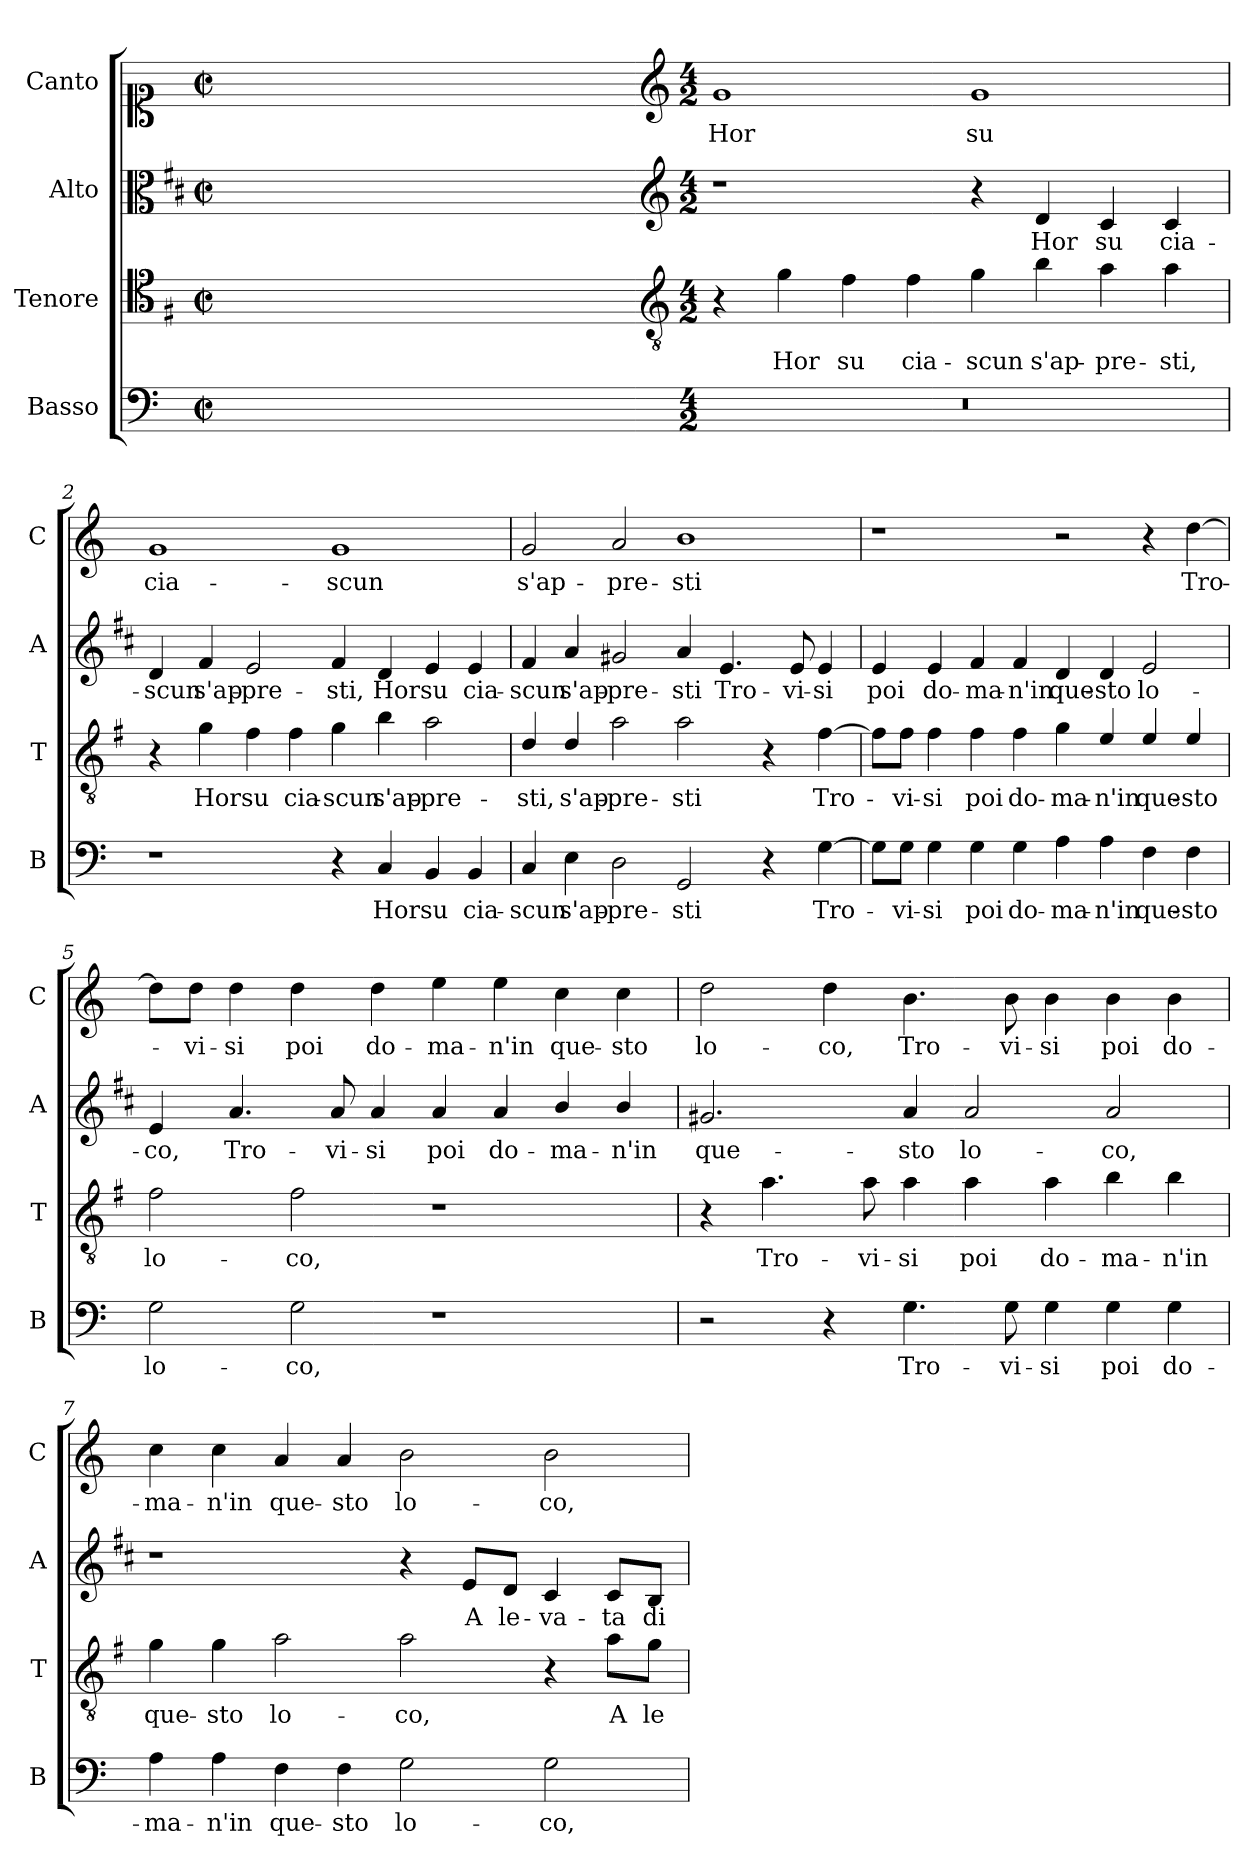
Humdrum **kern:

**kern	**text	**kern	**text	**kern	**text	**kern	**text
*part4	*part4	*part3	*part3	*part2	*part2	*part1	*part1
*staff4	*staff4	*staff3	*staff3	*staff2	*staff2	*staff1	*staff1
*I"Basso	*	*I"Tenore	*	*I"Alto	*	*I"Canto	*
*I'B	*	*I'T	*	*I'A	*	*I'C	*
*clefF4	*	*clefC4	*	*clefC3	*	*clefC1	*
*	*	*ITrd4c7	*	*ITrd1c2	*	*	*
*k[]	*	*k[]	*	*k[]	*	*k[]	*
*C:	*	*C:	*	*C:	*	*C:	*
*M2/2	*	*M2/2	*	*M2/2	*	*M2/2	*
*met(c|)	*	*met(c|)	*	*met(c|)	*	*met(c|)	*
=	=	=	=	=	=	=	=
1ryy	.	1ryy	.	1ryy	.	1ryy	.
=1X-	=1X-	=1X-	=1X-	=1X-	=1X-	=1X-	=1X-
4ryy	.	4ryy	.	4ryy	.	4ryy	.
4ryy	.	4ryy	.	4ryy	.	4ryy	.
4ryy	.	4ryy	.	4ryy	.	4ryy	.
4ryy	.	4ryy	.	4ryy	.	4ryy	.
=1-	=1-	=1-	=1-	=1-	=1-	=1-	=1-
*	*	*clefGv2	*	*clefG2	*	*clefG2	*
*M4/2	*	*M4/2	*	*M4/2	*	*M4/2	*
!	!	!	!	!	!	!	!LO:LY:b
0r	.	4r	.	1r	.	1g	Hor
!	!	!	!LO:LY:b	!	!	!	!
.	.	4c\	Hor	.	.	.	.
!	!	!	!LO:LY:b	!	!	!	!
.	.	4B\	su	.	.	.	.
!	!	!	!LO:LY:b	!	!	!	!
.	.	4B\	cia-	.	.	.	.
!	!	!	!LO:LY:b	!	!	!	!LO:LY:b
.	.	4c\	-scun	4r	.	1g	su
!	!	!	!LO:LY:b	!	!LO:LY:b	!	!
.	.	4e\	s'ap-	4c/	Hor	.	.
!	!	!	!LO:LY:b	!	!LO:LY:b	!	!
.	.	4d\	-pre-	4B/	su	.	.
!	!	!	!LO:LY:b	!	!LO:LY:b	!	!
.	.	4d\	-sti,	4B/	cia-	.	.
=2	=2	=2	=2	=2	=2	=2	=2
!	!	!	!	!	!LO:LY:b	!	!LO:LY:b
1r	.	4r	.	4c/	-scun	1g	cia-
!	!	!	!LO:LY:b	!	!LO:LY:b	!	!
.	.	4c\	Hor	4e/	s'ap-	.	.
!	!	!	!LO:LY:b	!	!LO:LY:b	!	!
.	.	4B\	su	2d/	-pre-	.	.
!	!	!	!LO:LY:b	!	!	!	!
.	.	4B\	cia-	.	.	.	.
!	!	!	!LO:LY:b	!	!LO:LY:b	!	!LO:LY:b
4r	.	4c\	-scun	4e/	-sti,	1g	-scun
!	!LO:LY:b	!	!LO:LY:b	!	!LO:LY:b	!	!
4C/	Hor	4e\	s'ap-	4c/	Hor	.	.
!	!LO:LY:b	!	!LO:LY:b	!	!LO:LY:b	!	!
4BB/	su	2d\	-pre-	4d/	su	.	.
!	!LO:LY:b	!	!	!	!LO:LY:b	!	!
4BB/	cia-	.	.	4d/	cia-	.	.
=3	=3	=3	=3	=3	=3	=3	=3
!	!LO:LY:b	!	!LO:LY:b	!	!LO:LY:b	!	!LO:LY:b
4C/	-scun	4G/	-sti,	4e/	-scun	2g/	s'ap-
!	!LO:LY:b	!	!LO:LY:b	!	!LO:LY:b	!	!
4E\	s'ap-	4G/	s'ap-	4g/	s'ap-	.	.
!	!LO:LY:b	!	!LO:LY:b	!	!LO:LY:b	!	!LO:LY:b
2D\	-pre-	2d\	-pre-	2f#X/	-pre-	2a/	-pre-
!	!LO:LY:b	!	!LO:LY:b	!	!LO:LY:b	!	!LO:LY:b
2GG/	-sti	2d\	-sti	4g/	-sti	1b	-sti
!	!	!	!	!	!LO:LY:b	!	!
.	.	.	.	4.d/	Tro-	.	.
4r	.	4r	.	.	.	.	.
!	!	!	!	!	!LO:LY:b	!	!
.	.	.	.	8d/	-vi-	.	.
!	!LO:LY:b	!	!LO:LY:b	!	!LO:LY:b	!	!
[4G\	Tro-	[4B\	Tro-	4d/	-si	.	.
!!LO:LB:g=z
=4	=4	=4	=4	=4	=4	=4	=4
!	!	!	!	!	!LO:LY:b	!	!
8G\L]	.	8B\L]	.	4d/	poi	1r	.
!	!LO:LY:b	!	!LO:LY:b	!	!	!	!
8G\J	-vi-	8B\J	-vi-	.	.	.	.
!	!LO:LY:b	!	!LO:LY:b	!	!LO:LY:b	!	!
4G\	-si	4B\	-si	4d/	do-	.	.
!	!LO:LY:b	!	!LO:LY:b	!	!LO:LY:b	!	!
4G\	poi	4B\	poi	4e/	-ma-	.	.
!	!LO:LY:b	!	!LO:LY:b	!	!LO:LY:b	!	!
4G\	do-	4B\	do-	4e/	-n'in	.	.
!	!LO:LY:b	!	!LO:LY:b	!	!LO:LY:b	!	!
4A\	-ma-	4c\	-ma-	4c/	que-	2r	.
!	!LO:LY:b	!	!LO:LY:b	!	!LO:LY:b	!	!
4A\	-n'in	4A/	-n'in	4c/	-sto	.	.
!	!LO:LY:b	!	!LO:LY:b	!	!LO:LY:b	!	!
4F\	que-	4A/	que-	2d/	lo-	4r	.
!	!LO:LY:b	!	!LO:LY:b	!	!	!	!LO:LY:b
4F\	-sto	4A/	-sto	.	.	[4dd\	Tro-
=5	=5	=5	=5	=5	=5	=5	=5
!	!LO:LY:b	!	!LO:LY:b	!	!LO:LY:b	!	!
2G\	lo-	2B\	lo-	4d/	-co,	8dd\L]	.
!	!	!	!	!	!	!	!LO:LY:b
.	.	.	.	.	.	8dd\J	-vi-
!	!	!	!	!	!LO:LY:b	!	!LO:LY:b
.	.	.	.	4.g/	Tro-	4dd\	-si
!	!LO:LY:b	!	!LO:LY:b	!	!	!	!LO:LY:b
2G\	-co,	2B\	-co,	.	.	4dd\	poi
!	!	!	!	!	!LO:LY:b	!	!
.	.	.	.	8g/	-vi-	.	.
!	!	!	!	!	!LO:LY:b	!	!LO:LY:b
.	.	.	.	4g/	-si	4dd\	do-
!	!	!	!	!	!LO:LY:b	!	!LO:LY:b
1r	.	1r	.	4g/	poi	4ee\	-ma-
!	!	!	!	!	!LO:LY:b	!	!LO:LY:b
.	.	.	.	4g/	do-	4ee\	-n'in
!	!	!	!	!	!LO:LY:b	!	!LO:LY:b
.	.	.	.	4a/	-ma-	4cc\	que-
!	!	!	!	!	!LO:LY:b	!	!LO:LY:b
.	.	.	.	4a/	-n'in	4cc\	-sto
=6	=6	=6	=6	=6	=6	=6	=6
!	!	!	!	!	!LO:LY:b	!	!LO:LY:b
2r	.	4r	.	2.f#X/	que-	2dd\	lo-
!	!	!	!LO:LY:b	!	!	!	!
.	.	4.d\	Tro-	.	.	.	.
!	!	!	!	!	!	!	!LO:LY:b
4r	.	.	.	.	.	4dd\	-co,
!	!	!	!LO:LY:b	!	!	!	!
.	.	8d\	-vi-	.	.	.	.
!	!LO:LY:b	!	!LO:LY:b	!	!LO:LY:b	!	!LO:LY:b
4.G\	Tro-	4d\	-si	4g/	-sto	4.b\	Tro-
!	!	!	!LO:LY:b	!	!LO:LY:b	!	!
.	.	4d\	poi	2g/	lo-	.	.
!	!LO:LY:b	!	!	!	!	!	!LO:LY:b
8G\	-vi-	.	.	.	.	8b\	-vi-
!	!LO:LY:b	!	!LO:LY:b	!	!	!	!LO:LY:b
4G\	-si	4d\	do-	.	.	4b\	-si
!	!LO:LY:b	!	!LO:LY:b	!	!LO:LY:b	!	!LO:LY:b
4G\	poi	4e\	-ma-	2g/	-co,	4b\	poi
!	!LO:LY:b	!	!LO:LY:b	!	!	!	!LO:LY:b
4G\	do-	4e\	-n'in	.	.	4b\	do-
!!LO:LB:g=z
=7	=7	=7	=7	=7	=7	=7	=7
!	!LO:LY:b	!	!LO:LY:b	!	!	!	!LO:LY:b
4A\	-ma-	4c\	que-	1r	.	4cc\	-ma-
!	!LO:LY:b	!	!LO:LY:b	!	!	!	!LO:LY:b
4A\	-n'in	4c\	-sto	.	.	4cc\	-n'in
!	!LO:LY:b	!	!LO:LY:b	!	!	!	!LO:LY:b
4F\	que-	2d\	lo-	.	.	4a/	que-
!	!LO:LY:b	!	!	!	!	!	!LO:LY:b
4F\	-sto	.	.	.	.	4a/	-sto
!	!LO:LY:b	!	!LO:LY:b	!	!	!	!LO:LY:b
2G\	lo-	2d\	-co,	4r	.	2b\	lo-
!	!	!	!	!	!LO:LY:b	!	!
.	.	.	.	8d/L	A	.	.
!	!	!	!	!	!LO:LY:b	!	!
.	.	.	.	8c/J	le-	.	.
!	!LO:LY:b	!	!	!	!LO:LY:b	!	!LO:LY:b
2G\	-co,	4r	.	4B/	-va-	2b\	-co,
!	!	!	!LO:LY:b	!	!LO:LY:b	!	!
.	.	8d\L	A	8B/L	-ta	.	.
!	!	!	!LO:LY:b	!	!LO:LY:b	!	!
.	.	8c\J	le-	8A/J	di	.	.
=	=	=	=	=	=	=	=
*-	*-	*-	*-	*-	*-	*-	*-
